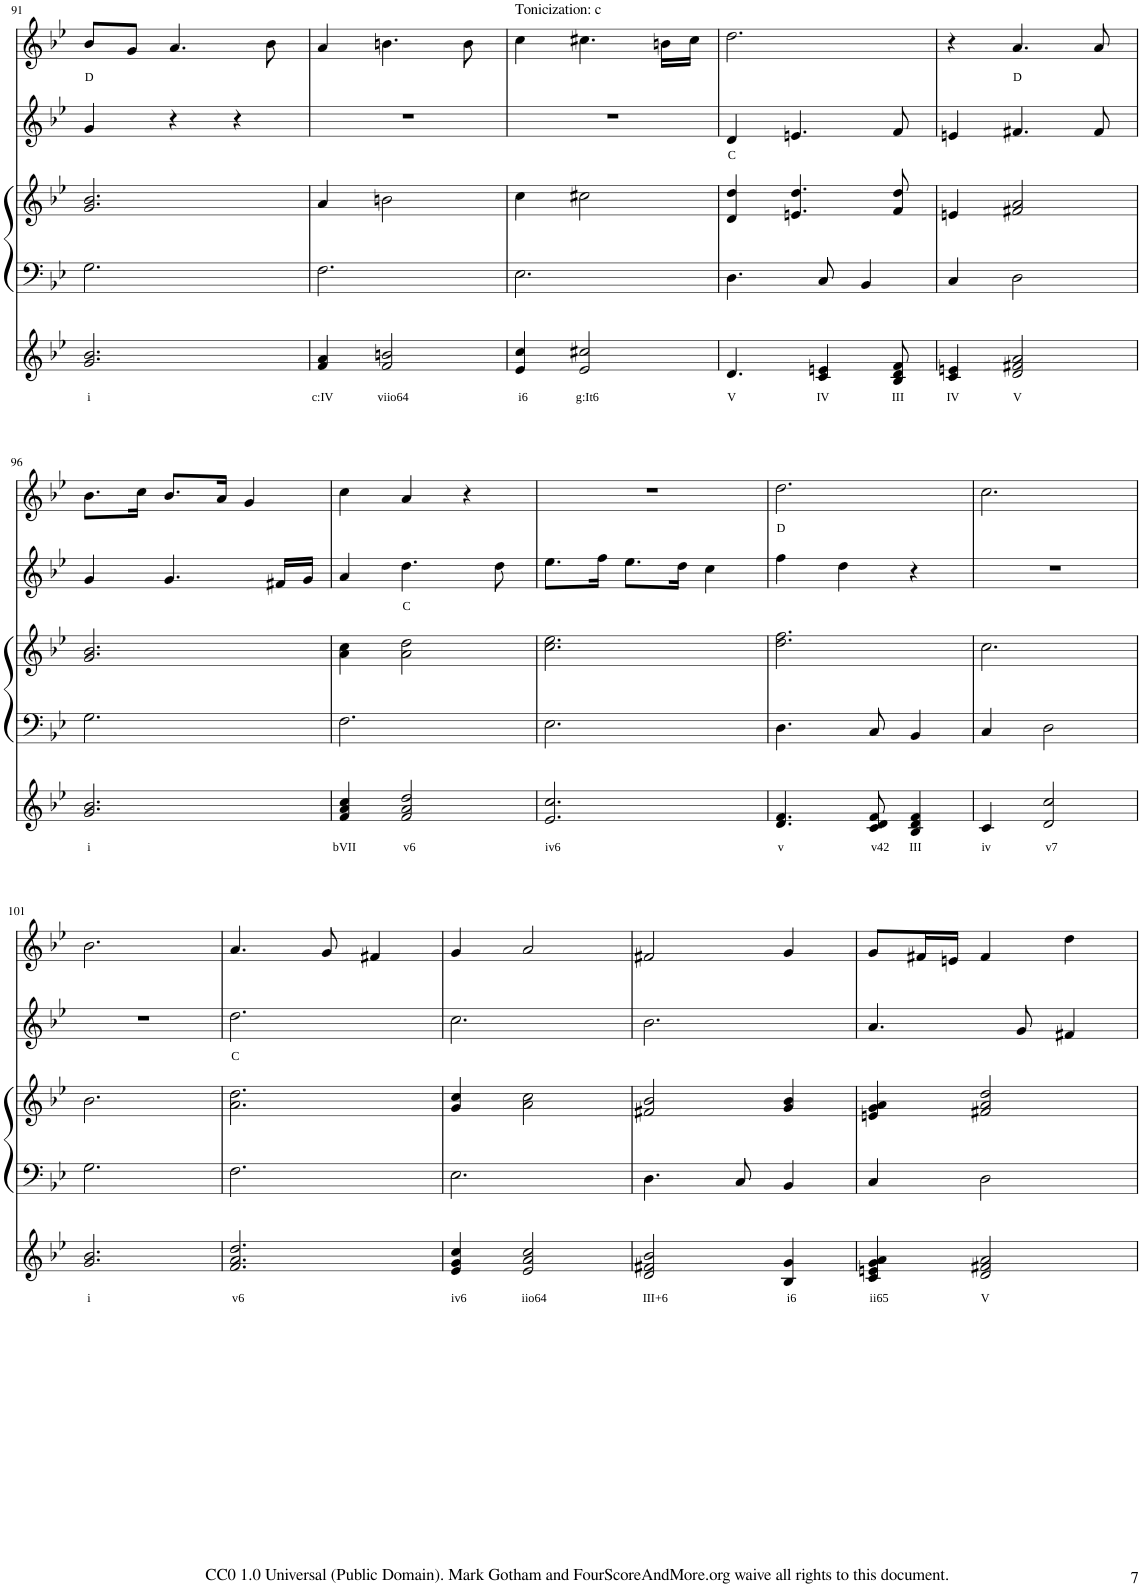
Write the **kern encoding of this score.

**kern	**text	**kern	**kern	**kern	**text	**kern	**text
*part5	*part5	*part4	*part3	*part2	*part2	*part1	*part1
*staff5	*staff5	*staff4	*staff3	*staff2	*staff2	*staff1	*staff1
*I"Full reduction	*	*I"Basso Continuo	*I"Vln Chd Reduction	*I"Violin 2	*	*I"Violin 1	*
*	*	*	*	*I'Vln	*	*I'Vln	*
!!LO:PB:g=z
*clefG2	*	*clefF4	*clefG2	*clefG2	*	*clefG2	*
*k[b-e-]	*	*k[b-e-]	*k[b-e-]	*k[b-e-]	*	*k[b-e-]	*
*M3/4	*	*M3/4	*M3/4	*M3/4	*	*M3/4	*
=91	=91	=91	=91	=91	=91	=91	=91
!	!LO:LY:b	!	!	!	!	!	!LO:LY:b
2.g/ 2.b-/	i	2.G\	2.g/ 2.b-/	4g/	.	8b-/L	D
.	.	.	.	.	.	8g/J	.
.	.	.	.	4r	.	4.a/	.
.	.	.	.	4r	.	.	.
.	.	.	.	.	.	8b-\	.
=92	=92	=92	=92	=92	=92	=92	=92
!	!LO:LY:b	!	!	!	!	!	!
4f/ 4a/	c:IV	2.F\	4a/	2.r	.	4a/	.
!	!LO:LY:b	!	!	!	!	!	!
2f/ 2bn/	viio64	.	2bn\	.	.	4.bn\	.
.	.	.	.	.	.	8b\	.
=93	=93	=93	=93	=93	=93	=93	=93
!	!	!	!	!	!	!LO:TX:a:t=Tonicization&colon; c	!
!	!LO:LY:b	!	!	!	!	!	!
4e-/ 4cc/	i6	2.E-\	4cc\	2.r	.	4cc\	.
!	!LO:LY:b	!	!	!	!	!	!
2e-/ 2cc#X/	g:It6	.	2cc#X\	.	.	4.cc#X\	.
.	.	.	.	.	.	16bn\LL	.
.	.	.	.	.	.	16cc#\JJ	.
=94	=94	=94	=94	=94	=94	=94	=94
!	!LO:LY:b	!	!	!	!LO:LY:b	!	!
4.d/	V	4.D\	4d/ 4dd/	4d/	C	2.dd\	.
.	.	.	4.en/ 4.dd/	4.en/	.	.	.
!	!LO:LY:b	!	!	!	!	!	!
4c/ 4en/	IV	8C/	.	.	.	.	.
.	.	4BB-/	.	.	.	.	.
!	!LO:LY:b	!	!	!	!	!	!
8B-/ 8d/ 8f/	III	.	8f/ 8dd/	8f/	.	.	.
=95	=95	=95	=95	=95	=95	=95	=95
!	!LO:LY:b	!	!	!	!	!	!
4c/ 4en/	IV	4C/	4en/	4en/	.	4r	.
!	!LO:LY:b	!	!	!	!	!	!LO:LY:b
2d/ 2f#X/ 2a/	V	2D\	2f#X/ 2a/	4.f#X/	.	4.a/	D
.	.	.	.	8f#/	.	8a/	.
!!LO:LB:g=z
=96	=96	=96	=96	=96	=96	=96	=96
!	!LO:LY:b	!	!	!	!	!	!
2.g/ 2.b-/	i	2.G\	2.g/ 2.b-/	4g/	.	8.b-\L	.
.	.	.	.	.	.	16cc\Jk	.
.	.	.	.	4.g/	.	8.b-/L	.
.	.	.	.	.	.	16a/Jk	.
.	.	.	.	.	.	4g/	.
.	.	.	.	16f#X/LL	.	.	.
.	.	.	.	16g/JJ	.	.	.
=97	=97	=97	=97	=97	=97	=97	=97
!	!LO:LY:b	!	!	!	!	!	!
4f/ 4a/ 4cc/	bVII	2.F\	4a\ 4cc\	4a/	.	4cc\	.
!	!LO:LY:b	!	!	!	!LO:LY:b	!	!
2f/ 2a/ 2dd/	v6	.	2a\ 2dd\	4.dd\	C	4a/	.
.	.	.	.	.	.	4r	.
.	.	.	.	8dd\	.	.	.
=98	=98	=98	=98	=98	=98	=98	=98
!	!LO:LY:b	!	!	!	!	!	!
2.e-/ 2.cc/	iv6	2.E-\	2.cc\ 2.ee-\	8.ee-\L	.	2.r	.
.	.	.	.	16ff\Jk	.	.	.
.	.	.	.	8.ee-\L	.	.	.
.	.	.	.	16dd\Jk	.	.	.
.	.	.	.	4cc\	.	.	.
=99	=99	=99	=99	=99	=99	=99	=99
!	!LO:LY:b	!	!	!	!	!	!LO:LY:b
4.d/ 4.f/	v	4.D\	2.dd\ 2.ff\	4ff\	.	2.dd\	D
.	.	.	.	4dd\	.	.	.
!	!LO:LY:b	!	!	!	!	!	!
8c/ 8d/ 8f/	v42	8C/	.	.	.	.	.
!	!LO:LY:b	!	!	!	!	!	!
4B-/ 4d/ 4f/	III	4BB-/	.	4r	.	.	.
=100	=100	=100	=100	=100	=100	=100	=100
!	!LO:LY:b	!	!	!	!	!	!
4c/	iv	4C/	2.cc\	2.r	.	2.cc\	.
!	!LO:LY:b	!	!	!	!	!	!
2d/ 2cc/	v7	2D\	.	.	.	.	.
!!LO:LB:g=z
=101	=101	=101	=101	=101	=101	=101	=101
!	!LO:LY:b	!	!	!	!	!	!
2.g/ 2.b-/	i	2.G\	2.b-\	2.r	.	2.b-\	.
=102	=102	=102	=102	=102	=102	=102	=102
!	!LO:LY:b	!	!	!	!LO:LY:b	!	!
2.f/ 2.a/ 2.dd/	v6	2.F\	2.a\ 2.dd\	2.dd\	C	4.a/	.
.	.	.	.	.	.	8g/	.
.	.	.	.	.	.	4f#X/	.
=103	=103	=103	=103	=103	=103	=103	=103
!	!LO:LY:b	!	!	!	!	!	!
4e-/ 4g/ 4cc/	iv6	2.E-\	4g/ 4cc/	2.cc\	.	4g/	.
!	!LO:LY:b	!	!	!	!	!	!
2e-/ 2a/ 2cc/	iio64	.	2a\ 2cc\	.	.	2a/	.
=104	=104	=104	=104	=104	=104	=104	=104
!	!LO:LY:b	!	!	!	!	!	!
2d/ 2f#X/ 2b-/	III+6	4.D\	2f#X/ 2b-/	2.b-\	.	2f#X/	.
.	.	8C/	.	.	.	.	.
!	!LO:LY:b	!	!	!	!	!	!
4B-/ 4g/	i6	4BB-/	4g/ 4b-/	.	.	4g/	.
=105	=105	=105	=105	=105	=105	=105	=105
!	!LO:LY:b	!	!	!	!	!	!
4c/ 4en/ 4g/ 4a/	ii65	4C/	4en/ 4g/ 4a/	4.a/	.	8g/L	.
.	.	.	.	.	.	16f#X/L	.
.	.	.	.	.	.	16en/JJ	.
!	!LO:LY:b	!	!	!	!	!	!
2d/ 2f#X/ 2a/	V	2D\	2f#X/ 2a/ 2dd/	.	.	4f#/	.
.	.	.	.	8g/	.	.	.
.	.	.	.	4f#X/	.	4dd\	.
=	=	=	=	=	=	=	=
*-	*-	*-	*-	*-	*-	*-	*-
